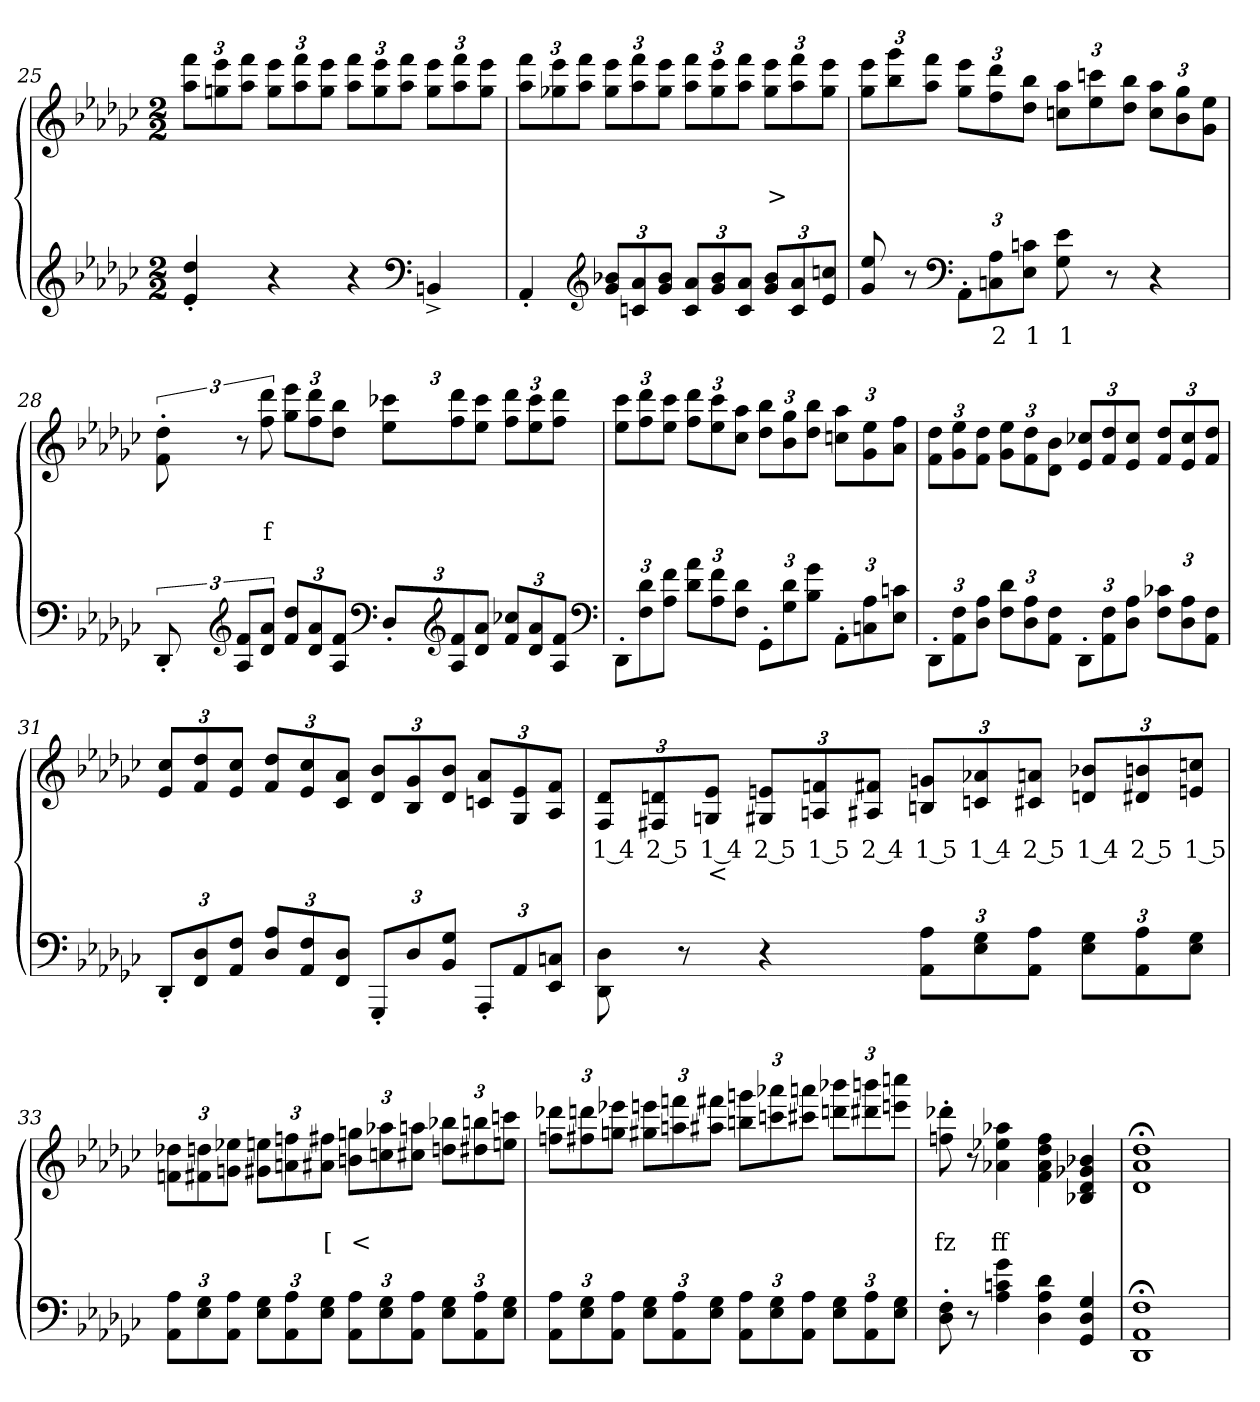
**kern	**text	**kern	**text	**text
*part2	*part2	*part1	*part1	*part1
*staff2	*staff2	*staff1	*staff1	*staff1
*clefG2	*	*clefG2	*	*
*k[b-e-a-d-g-c-]	*	*k[b-e-a-d-g-c-]	*	*
*M2/2	*	*M2/2	*	*
=25	=25	=25	=25	=25
4dd-'> 4e-'>	.	12fff 12aa-L	.	.
.	.	12eee- 12ggn	.	.
.	.	12fff 12aa-J	.	.
4r	.	12eee- 12ggL	.	.
.	.	12fff 12aa-	.	.
.	.	12eee- 12ggJ	.	.
4r	.	12fff 12aa-L	.	.
.	.	12eee- 12gg	.	.
.	.	12fff 12aa-J	.	.
*clefF4	*	*	*	*
4BBn^>	.	12eee- 12ggL	.	.
.	.	12fff 12aa-	.	.
.	.	12eee- 12ggJ	.	.
=26	=26	=26	=26	=26
4AA-'>	.	12fff 12aa-L	.	.
.	.	12eee- 12gg-X	.	.
.	.	12fff 12aa-J	.	.
*clefG2	*	*	*	*
12b-X 12g-L	.	12eee- 12gg-L	.	.
12a- 12cn	.	12fff 12aa-	.	.
12b- 12g-J	.	12eee- 12gg-J	.	.
12a- 12cL	.	12fff 12aa-L	.	.
12b- 12g-	.	12eee- 12gg-	.	.
12a- 12cJ	.	12fff 12aa-J	.	.
12b- 12g-L	.	12eee- 12gg-L	.	>
12a- 12c	.	12fff 12aa-	.	.
12cc 12e-J	.	12eee- 12gg-J	.	.
=27	=27	=27	=27	=27
8ee-/ 8g-/	.	12eee- 12gg-L	.	.
.	.	12ggg- 12bb-	.	.
8r	.	.	.	.
.	.	12fff 12aa-J	.	.
*clefF4	*	*	*	*
12AA-'>L	.	12eee- 12gg-L	.	.
12A- 12Cn	2	12ddd- 12ff	.	.
12c 12E-J	1	12bb- 12dd-J	.	.
8e- 8G-	1	12aa- 12ccnL	.	.
.	.	12ccc 12ee-	.	.
8r	.	.	.	.
.	.	12bb- 12dd-J	.	.
4r	.	12aa- 12ccL	.	.
.	.	12gg- 12b-	.	.
.	.	12ee- 12g-J	.	.
=28	=28	=28	=28	=28
12DD-'>	.	12dd-\'> 12f\'>	.	.
*clefG2	*	*	*	*
12f 12A-L	.	12r	.	.
12a- 12d-J	.	12ddd- 12ff	.	f
12dd- 12fL	.	12eee- 12gg-L	.	.
12a- 12d-	.	12ddd- 12ff	.	.
12f 12A-J	.	12bb- 12dd-J	.	.
*clefF4	*	*	*	*
12D-'>L	.	12ccc-X 12ee-L	.	.
*clefG2	*	*	*	*
12f 12A-	.	12ddd- 12ff	.	.
12a- 12d-J	.	12ccc- 12ee-J	.	.
12cc-X 12fL	.	12ddd- 12ffL	.	.
12a- 12d-	.	12ccc- 12ee-	.	.
12f 12A-J	.	12ddd- 12ffJ	.	.
*clefF4	*	*	*	*
=29	=29	=29	=29	=29
12DD-'>L	.	12ccc- 12ee-L	.	.
12d- 12F	.	12ddd- 12ff	.	.
12f 12A-J	.	12ccc- 12ee-J	.	.
12a- 12d-L	.	12ddd- 12ffL	.	.
12f 12A-	.	12ccc- 12ee-	.	.
12d- 12FJ	.	12aa- 12cc-J	.	.
12GG-'>L	.	12bb- 12dd-L	.	.
12d- 12G-	.	12gg- 12b-	.	.
12g- 12B-J	.	12bb- 12dd-J	.	.
12AA-'>L	.	12aa- 12ccnL	.	.
12A- 12Cn	.	12ee- 12g-	.	.
12c 12E-J	.	12ff 12a-J	.	.
=30	=30	=30	=30	=30
12DD-'>L	.	12dd- 12fL	.	.
12F\ 12AA-\	.	12ee-\ 12g-\	.	.
12A- 12D-J	.	12dd- 12fJ	.	.
12d- 12FL	.	12ee-\ 12g-\L	.	.
12A- 12D-	.	12dd- 12f	.	.
12F 12AA-J	.	12b- 12d-J	.	.
12DD-'>L	.	12cc-X 12e-L	.	.
12F\ 12AA-\	.	12dd- 12f	.	.
12A- 12D-J	.	12cc- 12e-J	.	.
12c-X 12FL	.	12dd- 12fL	.	.
12A- 12D-	.	12cc- 12e-	.	.
12F 12AA-J	.	12dd- 12fJ	.	.
=31	=31	=31	=31	=31
12DD-'>L	.	12cc- 12e-L	.	.
12D- 12FF	.	12dd- 12f	.	.
12F 12AA-J	.	12cc- 12e-J	.	.
12A- 12D-L	.	12dd- 12fL	.	.
12F 12AA-	.	12cc- 12e-	.	.
12D- 12FFJ	.	12a- 12c-J	.	.
12GGG-'>L	.	12b- 12d-L	.	.
12D-	.	12g- 12B-	.	.
12G- 12BB-J	.	12b- 12d-J	.	.
12AAA-'>L	.	12a- 12cnL	.	.
12AA-	.	12e- 12G-	.	.
12Cn 12EE-J	.	12f 12A-J	.	.
=32	=32	=32	=32	=32
8D-\ 8DD-\	.	12d- 12FL	1 4	.
.	.	12dn 12F#X	2 5	.
8r	.	.	.	.
.	.	12e- 12GnJ	1 4	<
4r	.	12en 12G#XL	2 5	.
.	.	12fn 12An	1 5	.
.	.	12f#X 12A#XJ	2 4	.
12A- 12AA-L	.	12gn 12BnL	1 5	.
12G- 12E-	.	12a-X 12cn	1 4	.
12A- 12AA-J	.	12an 12c#XJ	2 5	.
12G- 12E-L	.	12b-X 12dnL	1 4	.
12A- 12AA-	.	12bn 12d#X	2 5	.
12G- 12E-J	.	12ccn 12enJ	1 5	.
=33	=33	=33	=33	=33
12A- 12AA-L	.	12dd-X 12fnL	.	.
12G- 12E-	.	12ddn 12f#X	.	.
12A- 12AA-J	.	12ee-X 12gnJ	.	.
12G- 12E-L	.	12een 12g#XL	.	.
12A- 12AA-	.	12ffn 12an	.	.
12G- 12E-J	.	12ff#X 12a#XJ	.	[
12A- 12AA-L	.	12ggn 12bnL	.	<
12G- 12E-	.	12aa-X 12ccn	.	.
12A- 12AA-J	.	12aan 12cc#XJ	.	.
12G- 12E-L	.	12bb-X 12ddnL	.	.
12A- 12AA-	.	12bbn 12dd#X	.	.
12G- 12E-J	.	12cccn 12eenJ	.	.
=34	=34	=34	=34	=34
12A- 12AA-L	.	12ddd-X 12ffnL	.	.
12G- 12E-	.	12dddn 12ff#X	.	.
12A- 12AA-J	.	12eee-X\ 12ggn\J	.	.
12G- 12E-L	.	12eeen 12gg#XL	.	.
12A- 12AA-	.	12fffn 12aan	.	.
12G- 12E-J	.	12fff#X 12aa#XJ	.	.
12A- 12AA-L	.	12gggn 12bbnL	.	.
12G- 12E-	.	12aaa-X 12cccn	.	.
12A- 12AA-J	.	12aaan 12ccc#XJ	.	.
12G- 12E-L	.	12bbb-X 12dddnL	.	.
12A- 12AA-	.	12bbbn 12ddd#X	.	.
12G- 12E-J	.	12ccccn 12eeenJ	.	.
=35	=35	=35	=35	=35
8F'> 8D-'>	.	8ddd-X'> 8ffn'>	.	fz
8r	.	8r	.	.
4g- 4cn 4A-	.	4aa-X 4ee-X 4a-X	.	ff
4d- 4A- 4D-	.	4ff 4dd- 4a- 4f	.	.
4G- 4D- 4GG-	.	4b-X 4g-X 4d- 4B-X	.	.
=36	=36	=36	=36	=36
1F;< 1AA-;< 1DD-;<	.	1dd-;< 1a-;< 1d-;<	.	.
=	=	=	=	=
*-	*-	*-	*-	*-
